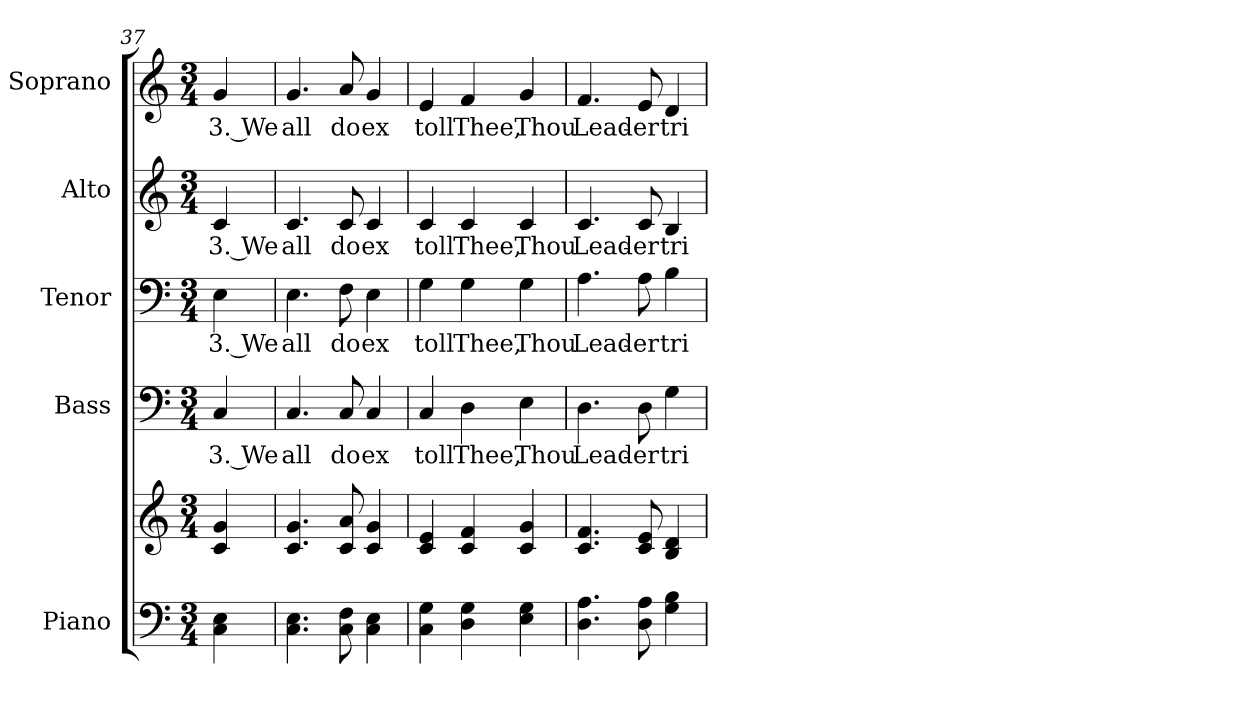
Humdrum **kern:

**kern	**kern	**kern	**text	**kern	**text	**kern	**text	**kern	**text
*part5	*part5	*part4	*part4	*part3	*part3	*part2	*part2	*part1	*part1
*staff6	*staff5	*staff4	*staff4	*staff3	*staff3	*staff2	*staff2	*staff1	*staff1
*I"Piano	*	*I"Bass	*	*I"Tenor	*	*I"Alto	*	*I"Soprano	*
*I'Pno.	*	*I'B.	*	*I'T.	*	*I'A.	*	*I'S.	*
*clefF4	*clefG2	*clefF4	*	*clefF4	*	*clefG2	*	*clefG2	*
*k[]	*k[]	*k[]	*	*k[]	*	*k[]	*	*k[]	*
*C:	*C:	*C:	*	*C:	*	*C:	*	*C:	*
*M3/4	*M3/4	*M3/4	*	*M3/4	*	*M3/4	*	*M3/4	*
=37	=37	=37	=37	=37	=37	=37	=37	=37	=37
!	!	!	!LO:LY:b:color=#000000	!	!	!	!	!	!
!	!	!	!	!	!LO:LY:b:color=#000000	!	!	!	!
!	!	!	!	!	!	!	!LO:LY:b:color=#000000	!	!
!	!	!	!	!	!	!	!	!	!LO:LY:b:color=#000000
4Ci\ 4Ei	4ci/ 4gi	4Ci/	3. We	4Ei\	3. We	4ci/	3. We	4gi/	3. We
=38	=38	=38	=38	=38	=38	=38	=38	=38	=38
!	!	!	!LO:LY:b:color=#000000	!	!	!	!	!	!
!	!	!	!	!	!LO:LY:b:color=#000000	!	!	!	!
!	!	!	!	!	!	!	!LO:LY:b:color=#000000	!	!
!	!	!	!	!	!	!	!	!	!LO:LY:b:color=#000000
4.Ci\ 4.Ei	4.ci/ 4.gi	4.Ci/	all	4.Ei\	all	4.ci/	all	4.gi/	all
!	!	!	!LO:LY:b:color=#000000	!	!	!	!	!	!
!	!	!	!	!	!LO:LY:b:color=#000000	!	!	!	!
!	!	!	!	!	!	!	!LO:LY:b:color=#000000	!	!
!	!	!	!	!	!	!	!	!	!LO:LY:b:color=#000000
8Ci\ 8Fi	8ci/ 8ai	8Ci/	do	8Fi\	do	8ci/	do	8ai/	do
!	!	!	!LO:LY:b:color=#000000	!	!	!	!	!	!
!	!	!	!	!	!LO:LY:b:color=#000000	!	!	!	!
!	!	!	!	!	!	!	!LO:LY:b:color=#000000	!	!
!	!	!	!	!	!	!	!	!	!LO:LY:b:color=#000000
4Ci\ 4Ei	4ci/ 4gi	4Ci/	ex	4Ei\	ex	4ci/	ex	4gi/	ex
!!LO:PB:g=z
=39	=39	=39	=39	=39	=39	=39	=39	=39	=39
!	!	!	!LO:LY:b:color=#000000	!	!	!	!	!	!
!	!	!	!	!	!LO:LY:b:color=#000000	!	!	!	!
!	!	!	!	!	!	!	!LO:LY:b:color=#000000	!	!
!	!	!	!	!	!	!	!	!	!LO:LY:b:color=#000000
4Ci\ 4Gi	4ci/ 4ei	4Ci/	toll	4Gi\	toll	4ci/	toll	4ei/	toll
!	!	!	!LO:LY:b:color=#000000	!	!	!	!	!	!
!	!	!	!	!	!LO:LY:b:color=#000000	!	!	!	!
!	!	!	!	!	!	!	!LO:LY:b:color=#000000	!	!
!	!	!	!	!	!	!	!	!	!LO:LY:b:color=#000000
4Di\ 4Gi	4ci/ 4fi	4Di\	Thee,	4Gi\	Thee,	4ci/	Thee,	4fi/	Thee,
!	!	!	!LO:LY:b:color=#000000	!	!	!	!	!	!
!	!	!	!	!	!LO:LY:b:color=#000000	!	!	!	!
!	!	!	!	!	!	!	!LO:LY:b:color=#000000	!	!
!	!	!	!	!	!	!	!	!	!LO:LY:b:color=#000000
4Ei\ 4Gi	4ci/ 4gi	4Ei\	Thou	4Gi\	Thou	4ci/	Thou	4gi/	Thou
=40	=40	=40	=40	=40	=40	=40	=40	=40	=40
!	!	!	!LO:LY:b:color=#000000	!	!	!	!	!	!
!	!	!	!	!	!LO:LY:b:color=#000000	!	!	!	!
!	!	!	!	!	!	!	!LO:LY:b:color=#000000	!	!
!	!	!	!	!	!	!	!	!	!LO:LY:b:color=#000000
4.Di\ 4.Ai	4.ci/ 4.fi	4.Di\	Lead-	4.Ai\	Lead-	4.ci/	Lead-	4.fi/	Lead-
!	!	!	!LO:LY:b:color=#000000	!	!	!	!	!	!
!	!	!	!	!	!LO:LY:b:color=#000000	!	!	!	!
!	!	!	!	!	!	!	!LO:LY:b:color=#000000	!	!
!	!	!	!	!	!	!	!	!	!LO:LY:b:color=#000000
8Di\ 8Ai	8ci/ 8ei	8Di\	-er	8Ai\	-er	8ci/	-er	8ei/	-er
!	!	!	!LO:LY:b:color=#000000	!	!	!	!	!	!
!	!	!	!	!	!LO:LY:b:color=#000000	!	!	!	!
!	!	!	!	!	!	!	!LO:LY:b:color=#000000	!	!
!	!	!	!	!	!	!	!	!	!LO:LY:b:color=#000000
4Gi\ 4Bi	4Bi/ 4di	4Gi\	tri-	4Bi\	tri-	4Bi/	tri-	4di/	tri-
=	=	=	=	=	=	=	=	=	=
*-	*-	*-	*-	*-	*-	*-	*-	*-	*-
